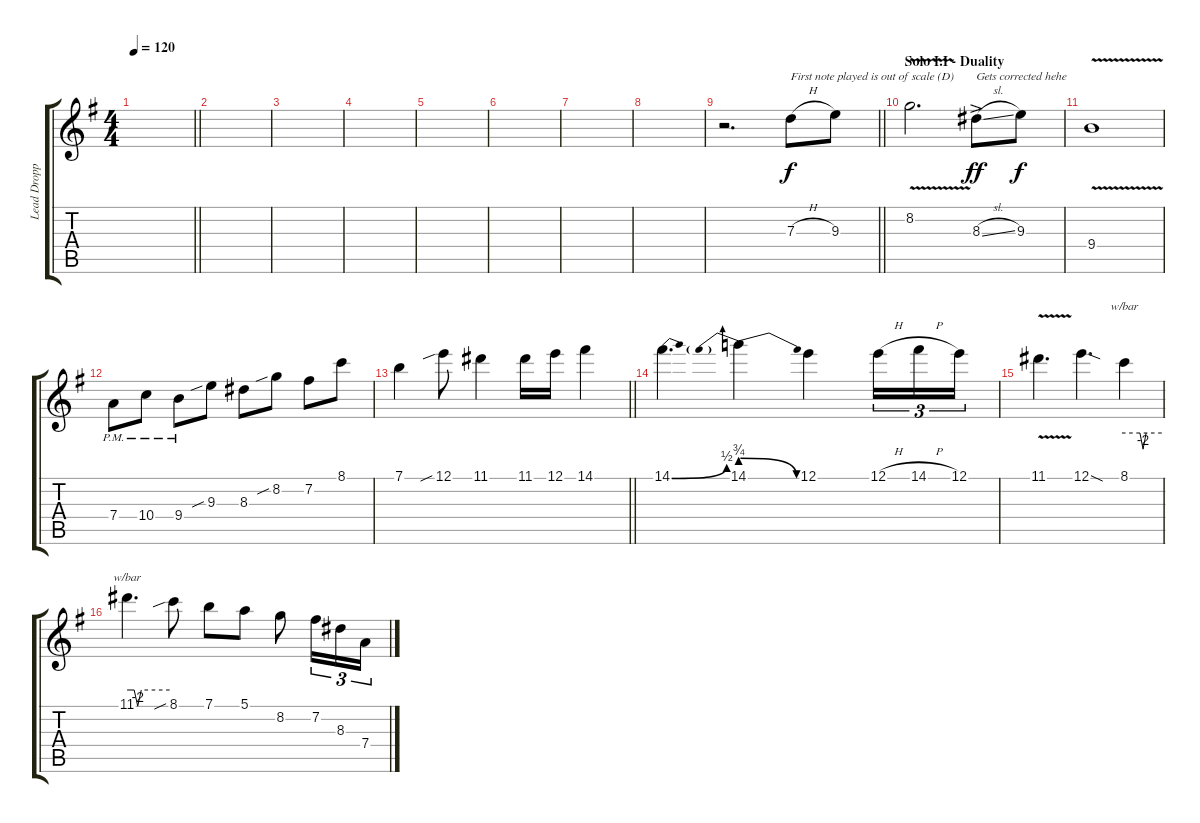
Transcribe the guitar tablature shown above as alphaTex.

\track ("Lead Dropped D " "Lead Dropp") {instrument distortionguitar}
\staff {score tabs}
\tuning (E4 B3 G3 D3 A2 D2) {hide}
\ts (4 4)
\tempo 120
\clef g2
\barLineRight lightlight
\ks eminor
|
|
|
|
|
|
|
|
\barLineRight lightlight
r.2{d volume 16 instrument overdrivenguitar} 7.3{h}.8{txt "First note played is out of scale (D)"} 9.3.8 |
\section ("" "Solo I.I - Duality")
8.2{v}.2{d} 8.3{sl ac}.8{txt "Gets corrected hehe" dy ff} 9.3.8{dy f} |
9.4{v}.1 |
7.4{pm}.8 10.4{pm}.8 9.4{pm}.8 9.3{sib}.8 8.3.8 8.2{sib}.8 7.2.8 8.1.8 |
\barLineRight lightlight
7.1.4 12.1{sib}.8 11.1.4 11.1.16 12.1.16 14.1.4 |
14.1{be (bend 0 0 60 2)}.4{d} 14.1{be (prebendrelease 0 3 60 0)}.4 12.1.4 12.1{h}.16{tu (3 2)} 14.1{h}.16{tu (3 2)} 12.1.16{tu (3 2)} |
11.1{v}.4{d} 12.1{sod}.4{d} 8.1.4{tbe (custom default 0 0 25 0 30 -8 35 0 60 0)} |
11.1.4{d tbe (custom default 0 0 10 0 15 -8 20 0 60 0)} 8.1{sib}.8 7.1.8 5.1.8 8.2.8 7.2.16{tu (3 2)} 8.3.16{tu (3 2)} 7.4{h}.16{tu (3 2)}
